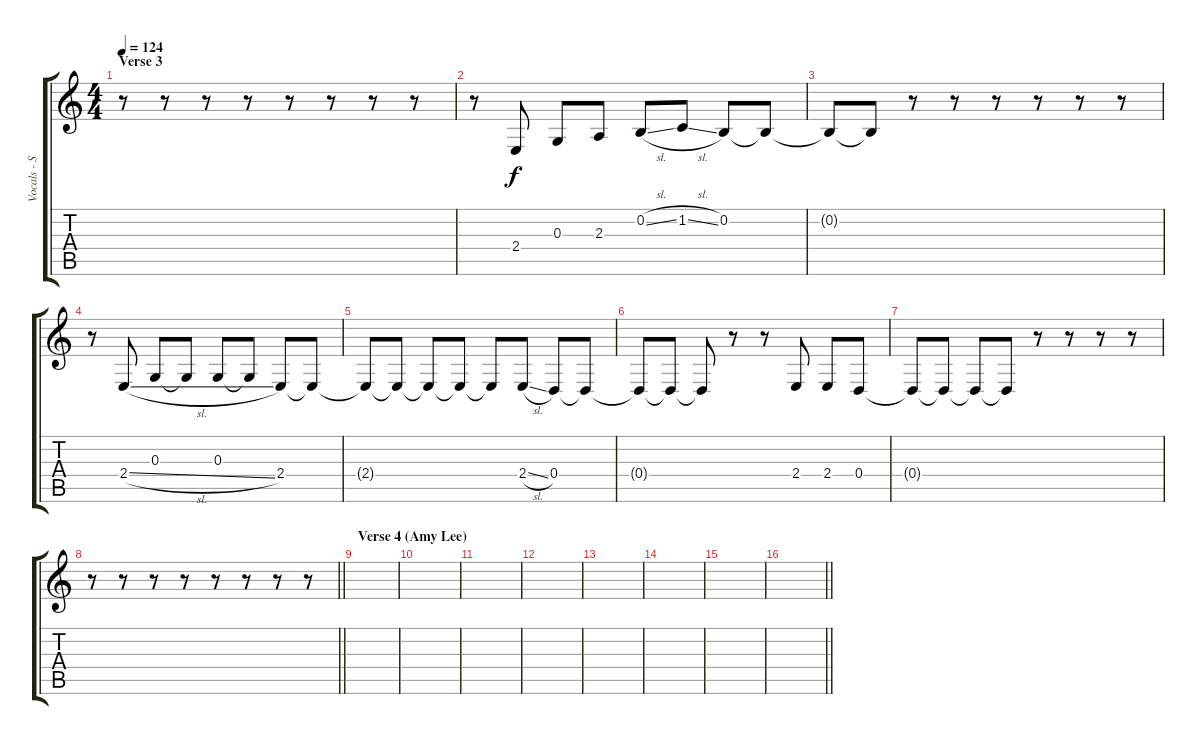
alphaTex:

\track ("Vocals - Shaun Morgan" "Vocals - S") {instrument oboe}
\staff {score tabs}
\tuning (E4 B3 G3 D3 A2 E2) {hide}
\ts (4 4)
\section ("" "Verse 3")
\tempo 124
\clef g2
\ks c
r.8{dy f} r.8 r.8 r.8 r.8 r.8 r.8 r.8 |
r.8 2.4.8 0.3.8 2.3.8 0.2{sl}.8 1.2{sl}.8 0.2.8 0.2{t}.8 |
0.2{t}.8 0.2{t}.8 r.8 r.8 r.8 r.8 r.8 r.8 |
r.8 2.4{sl}.8 0.3.8 0.3{t}.8 0.3.8 0.3{t}.8 2.4.8 2.4{t}.8 |
2.4{t}.8 2.4{t}.8 2.4{t}.8 2.4{t}.8 2.4{t}.8 2.4{sl}.8 0.4.8 0.4{t}.8 |
0.4{t}.8 0.4{t}.8 0.4{t}.8 r.8 r.8 2.4.8 2.4.8 0.4.8 |
0.4{t}.8 0.4{t}.8 0.4{t}.8 0.4{t}.8 r.8 r.8 r.8 r.8 |
\barLineRight lightlight
r.8 r.8 r.8 r.8 r.8 r.8 r.8 r.8 |
\section ("" "Verse 4 (Amy Lee)")
|
|
|
|
|
|
|
\barLineRight lightlight
